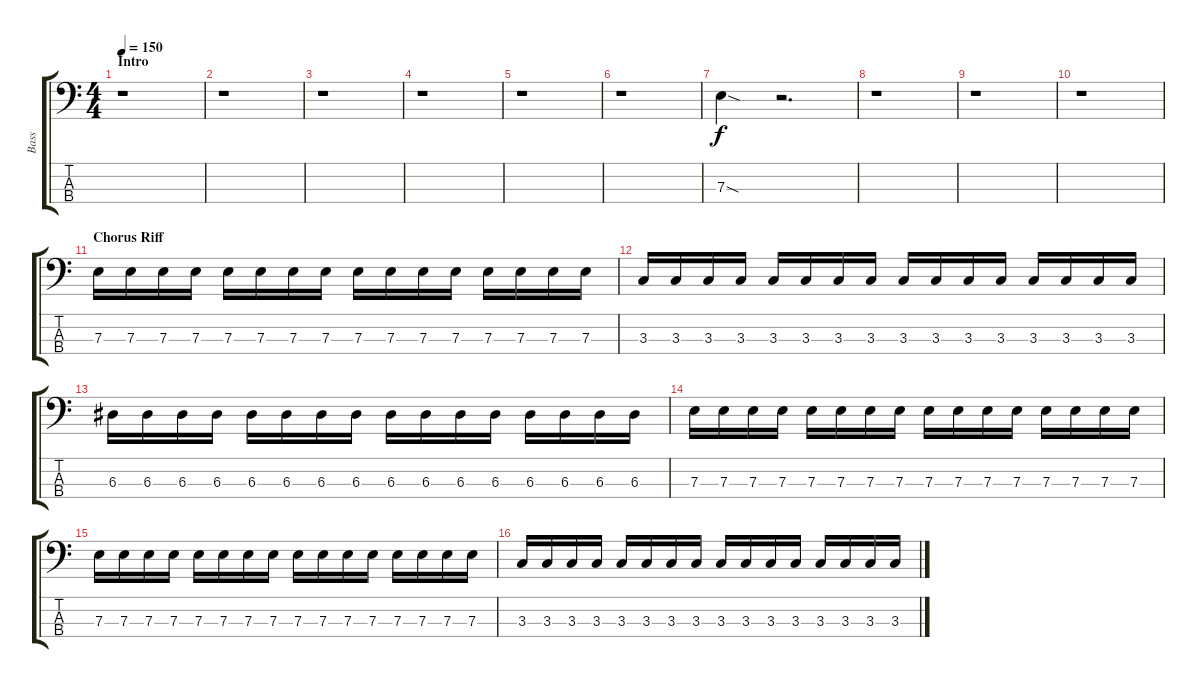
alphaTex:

\track ("Bass" "Bass") {instrument electricbasspick}
\staff {score tabs}
\tuning (G2 D2 A1 E1) {hide}
\ts (4 4)
\section ("" "Intro")
\tempo 150
\clef f4
\ks c
r.1{dy f instrument electricbasspick} |
r.1 |
r.1 |
r.1 |
r.1 |
r.1 |
7.3{sod}.4 r.2{d} |
r.1 |
r.1 |
r.1 |
\section ("" "Chorus Riff")
7.3.16 7.3.16 7.3.16 7.3.16 7.3.16 7.3.16 7.3.16 7.3.16 7.3.16 7.3.16 7.3.16 7.3.16 7.3.16 7.3.16 7.3.16 7.3.16 |
3.3.16 3.3.16 3.3.16 3.3.16 3.3.16 3.3.16 3.3.16 3.3.16 3.3.16 3.3.16 3.3.16 3.3.16 3.3.16 3.3.16 3.3.16 3.3.16 |
6.3.16 6.3.16 6.3.16 6.3.16 6.3.16 6.3.16 6.3.16 6.3.16 6.3.16 6.3.16 6.3.16 6.3.16 6.3.16 6.3.16 6.3.16 6.3.16 |
7.3.16 7.3.16 7.3.16 7.3.16 7.3.16 7.3.16 7.3.16 7.3.16 7.3.16 7.3.16 7.3.16 7.3.16 7.3.16 7.3.16 7.3.16 7.3.16 |
7.3.16 7.3.16 7.3.16 7.3.16 7.3.16 7.3.16 7.3.16 7.3.16 7.3.16 7.3.16 7.3.16 7.3.16 7.3.16 7.3.16 7.3.16 7.3.16 |
3.3.16 3.3.16 3.3.16 3.3.16 3.3.16 3.3.16 3.3.16 3.3.16 3.3.16 3.3.16 3.3.16 3.3.16 3.3.16 3.3.16 3.3.16 3.3.16
